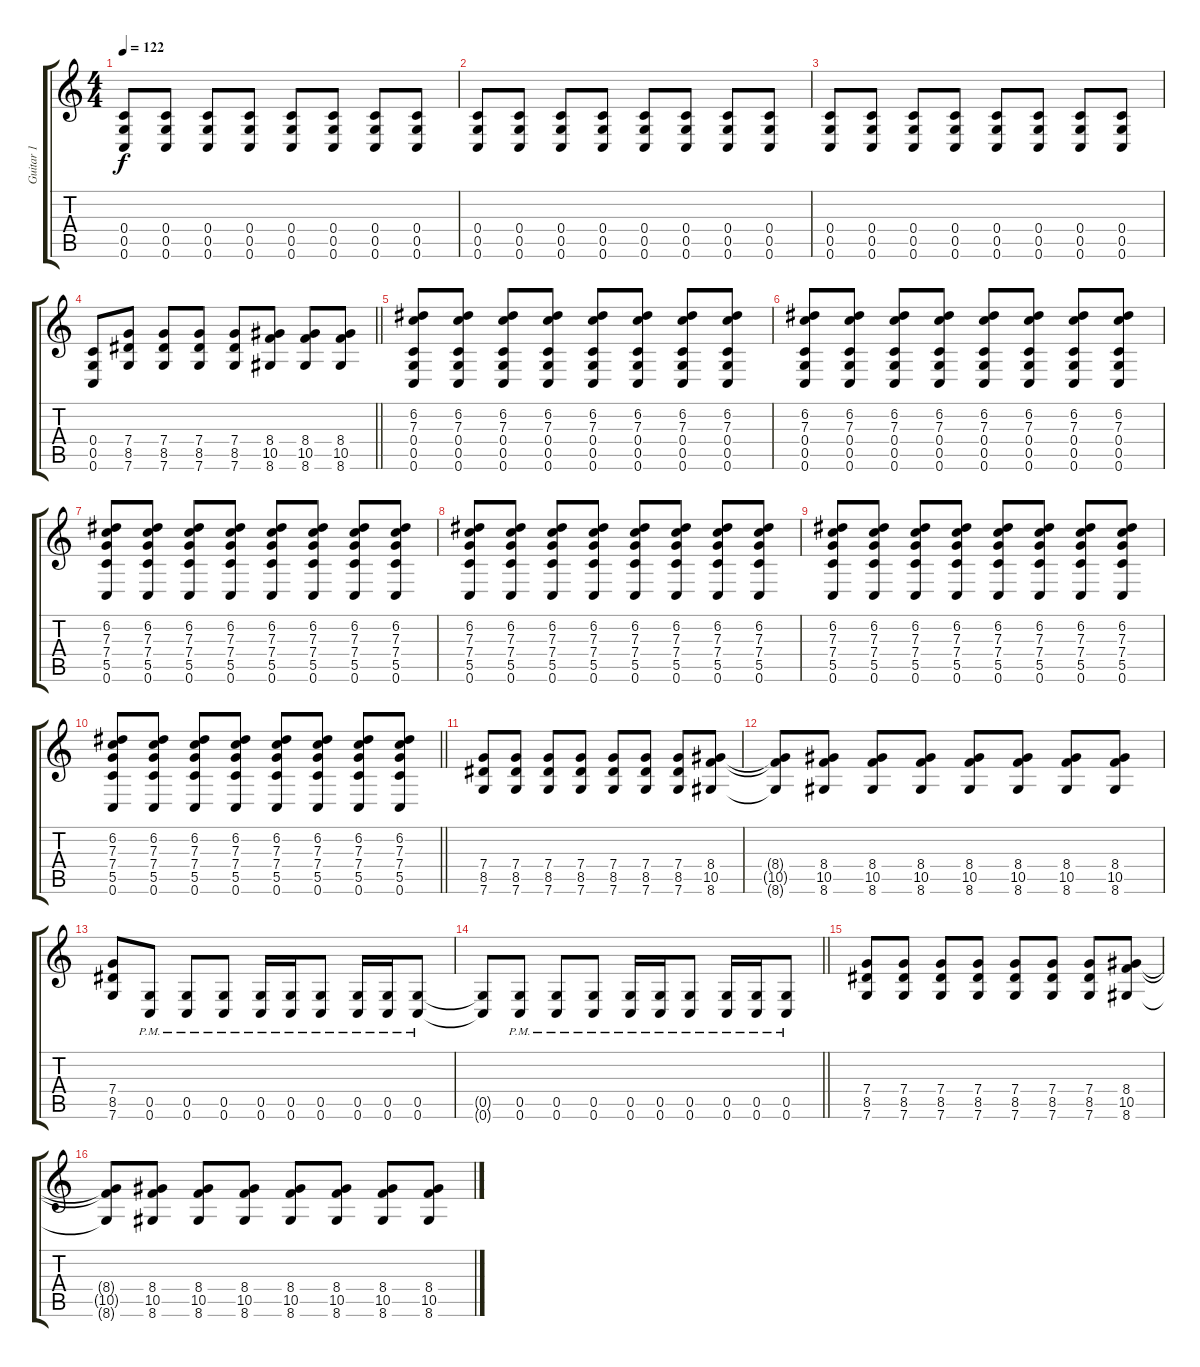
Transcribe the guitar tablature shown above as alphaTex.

\track ("Guitar 1" "Guitar 1") {instrument distortionguitar}
\staff {score tabs}
\tuning (D4 A3 F3 C3 G2 C2) {hide}
\ts (4 4)
\tempo 122
\clef g2
\ks c
(0.4 0.5 0.6).8{dy f} (0.4 0.5 0.6).8 (0.4 0.5 0.6).8 (0.4 0.5 0.6).8 (0.4 0.5 0.6).8 (0.4 0.5 0.6).8 (0.4 0.5 0.6).8 (0.4 0.5 0.6).8 |
(0.4 0.5 0.6).8 (0.4 0.5 0.6).8 (0.4 0.5 0.6).8 (0.4 0.5 0.6).8 (0.4 0.5 0.6).8 (0.4 0.5 0.6).8 (0.4 0.5 0.6).8 (0.4 0.5 0.6).8 |
(0.4 0.5 0.6).8 (0.4 0.5 0.6).8 (0.4 0.5 0.6).8 (0.4 0.5 0.6).8 (0.4 0.5 0.6).8 (0.4 0.5 0.6).8 (0.4 0.5 0.6).8 (0.4 0.5 0.6).8 |
\barLineRight lightlight
(0.4 0.5 0.6).8 (7.4 8.5 7.6).8 (7.4 8.5 7.6).8 (7.4 8.5 7.6).8 (7.4 8.5 7.6).8 (8.4 10.5 8.6).8 (8.4 10.5 8.6).8 (8.4 10.5 8.6).8 |
(6.2 7.3 0.4 0.5 0.6).8 (6.2 7.3 0.4 0.5 0.6).8 (6.2 7.3 0.4 0.5 0.6).8 (6.2 7.3 0.4 0.5 0.6).8 (6.2 7.3 0.4 0.5 0.6).8 (6.2 7.3 0.4 0.5 0.6).8 (6.2 7.3 0.4 0.5 0.6).8 (6.2 7.3 0.4 0.5 0.6).8 |
(6.2 7.3 0.4 0.5 0.6).8 (6.2 7.3 0.4 0.5 0.6).8 (6.2 7.3 0.4 0.5 0.6).8 (6.2 7.3 0.4 0.5 0.6).8 (6.2 7.3 0.4 0.5 0.6).8 (6.2 7.3 0.4 0.5 0.6).8 (6.2 7.3 0.4 0.5 0.6).8 (6.2 7.3 0.4 0.5 0.6).8 |
(6.2 7.3 7.4 5.5 0.6).8 (6.2 7.3 7.4 5.5 0.6).8 (6.2 7.3 7.4 5.5 0.6).8 (6.2 7.3 7.4 5.5 0.6).8 (6.2 7.3 7.4 5.5 0.6).8 (6.2 7.3 7.4 5.5 0.6).8 (6.2 7.3 7.4 5.5 0.6).8 (6.2 7.3 7.4 5.5 0.6).8 |
(6.2 7.3 7.4 5.5 0.6).8 (6.2 7.3 7.4 5.5 0.6).8 (6.2 7.3 7.4 5.5 0.6).8 (6.2 7.3 7.4 5.5 0.6).8 (6.2 7.3 7.4 5.5 0.6).8 (6.2 7.3 7.4 5.5 0.6).8 (6.2 7.3 7.4 5.5 0.6).8 (6.2 7.3 7.4 5.5 0.6).8 |
(6.2 7.3 7.4 5.5 0.6).8 (6.2 7.3 7.4 5.5 0.6).8 (6.2 7.3 7.4 5.5 0.6).8 (6.2 7.3 7.4 5.5 0.6).8 (6.2 7.3 7.4 5.5 0.6).8 (6.2 7.3 7.4 5.5 0.6).8 (6.2 7.3 7.4 5.5 0.6).8 (6.2 7.3 7.4 5.5 0.6).8 |
\barLineRight lightlight
(6.2 7.3 7.4 5.5 0.6).8 (6.2 7.3 7.4 5.5 0.6).8 (6.2 7.3 7.4 5.5 0.6).8 (6.2 7.3 7.4 5.5 0.6).8 (6.2 7.3 7.4 5.5 0.6).8 (6.2 7.3 7.4 5.5 0.6).8 (6.2 7.3 7.4 5.5 0.6).8 (6.2 7.3 7.4 5.5 0.6).8 |
(7.4 8.5 7.6).8 (7.4 8.5 7.6).8 (7.4 8.5 7.6).8 (7.4 8.5 7.6).8 (7.4 8.5 7.6).8 (7.4 8.5 7.6).8 (7.4 8.5 7.6).8 (8.4 10.5 8.6).8 |
(8.4{t} 10.5{t} 8.6{t}).8 (8.4 10.5 8.6).8 (8.4 10.5 8.6).8 (8.4 10.5 8.6).8 (8.4 10.5 8.6).8 (8.4 10.5 8.6).8 (8.4 10.5 8.6).8 (8.4 10.5 8.6).8 |
(7.4 8.5 7.6).8 (0.5{pm} 0.6{pm}).8 (0.5{pm} 0.6{pm}).8 (0.5{pm} 0.6{pm}).8 (0.5{pm} 0.6{pm}).16 (0.5{pm} 0.6{pm}).16 (0.5{pm} 0.6{pm}).8 (0.5{pm} 0.6{pm}).16 (0.5{pm} 0.6{pm}).16 (0.5{pm} 0.6{pm}).8 |
\barLineRight lightlight
(0.5{t} 0.6{t}).8 (0.5{pm} 0.6{pm}).8 (0.5{pm} 0.6{pm}).8 (0.5{pm} 0.6{pm}).8 (0.5{pm} 0.6{pm}).16 (0.5{pm} 0.6{pm}).16 (0.5{pm} 0.6{pm}).8 (0.5{pm} 0.6{pm}).16 (0.5{pm} 0.6{pm}).16 (0.5{pm} 0.6{pm}).8 |
(7.4 8.5 7.6).8 (7.4 8.5 7.6).8 (7.4 8.5 7.6).8 (7.4 8.5 7.6).8 (7.4 8.5 7.6).8 (7.4 8.5 7.6).8 (7.4 8.5 7.6).8 (8.4 10.5 8.6).8 |
(8.4{t} 10.5{t} 8.6{t}).8 (8.4 10.5 8.6).8 (8.4 10.5 8.6).8 (8.4 10.5 8.6).8 (8.4 10.5 8.6).8 (8.4 10.5 8.6).8 (8.4 10.5 8.6).8 (8.4 10.5 8.6).8
